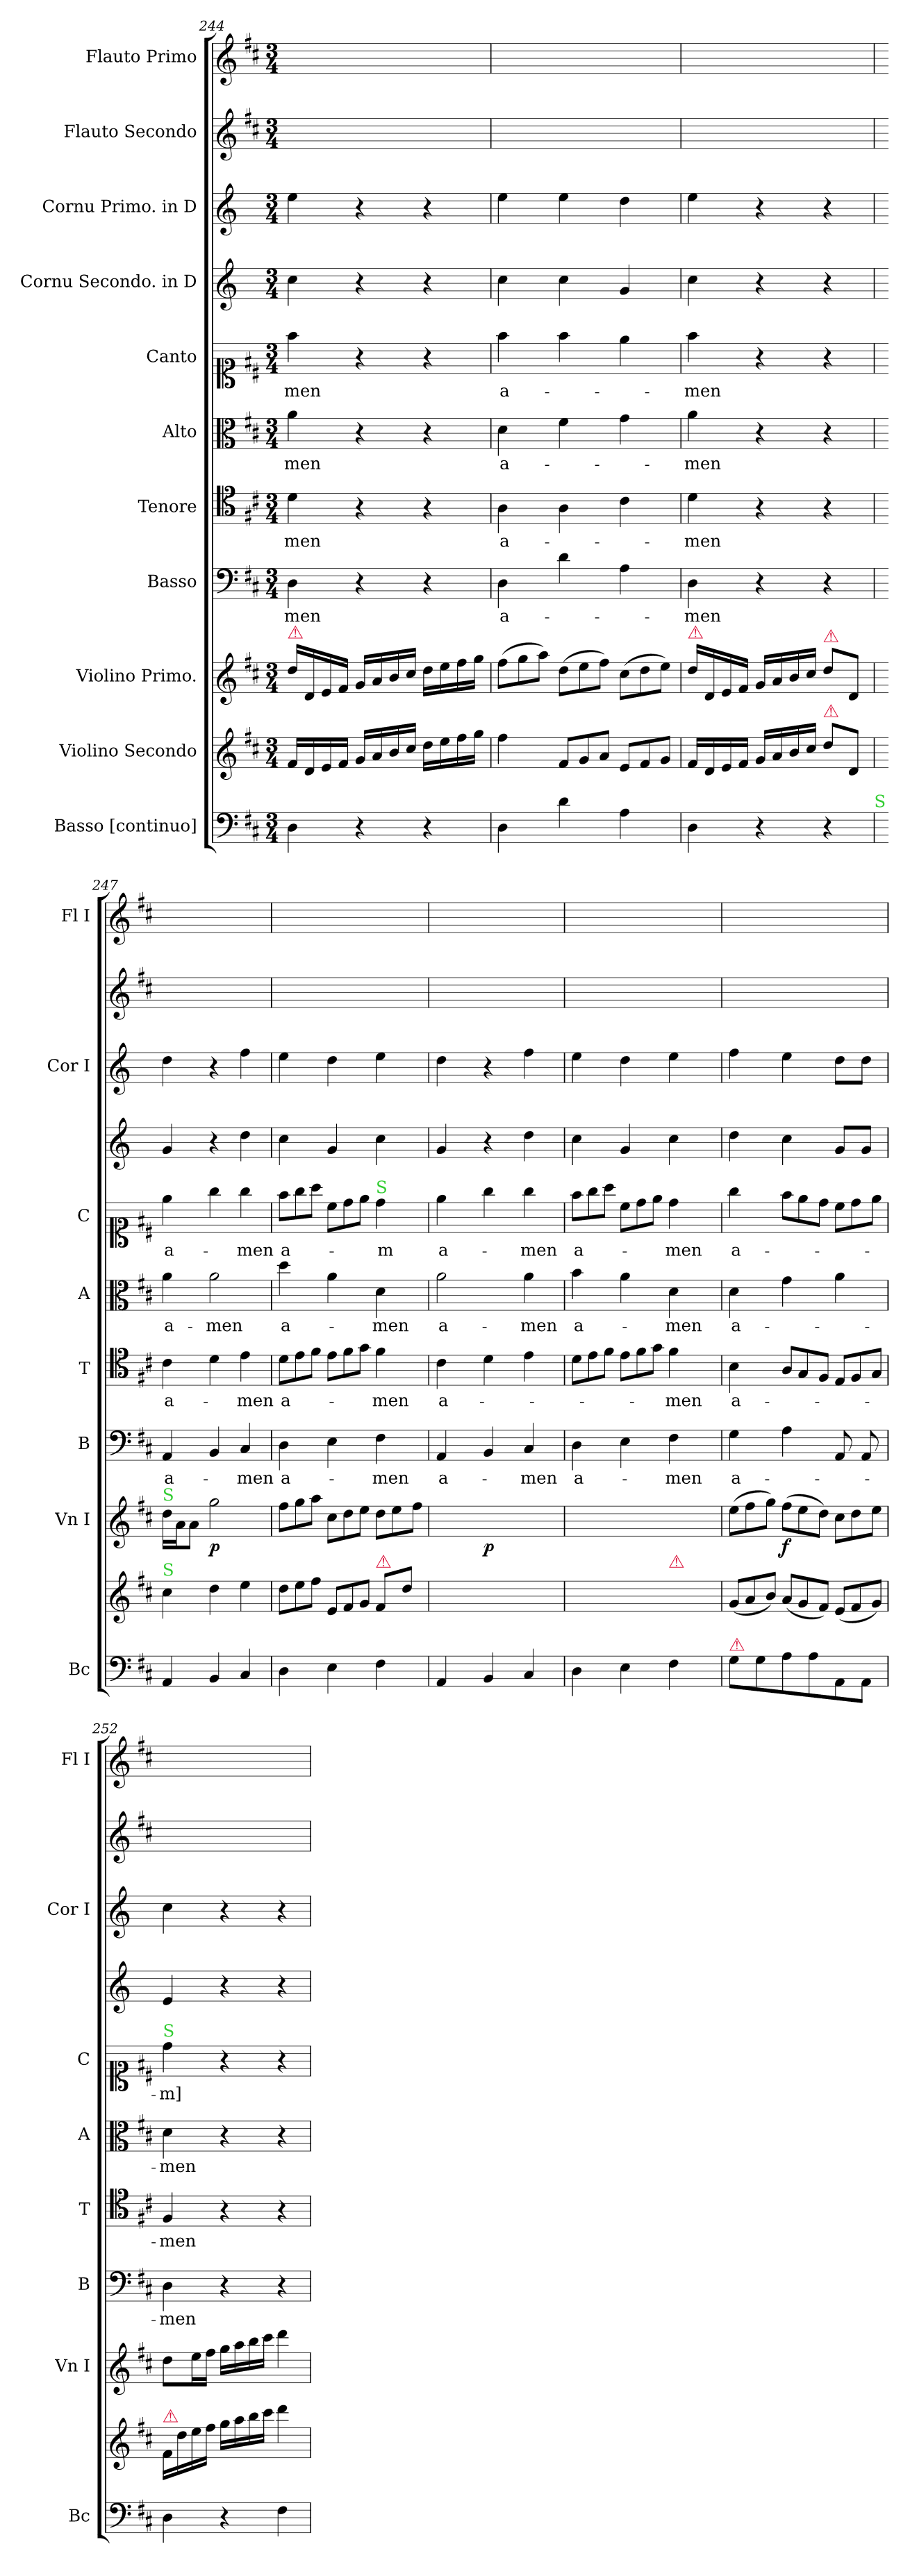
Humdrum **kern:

**kern	**kern	**kern	**dynam	**kern	**text	**kern	**text	**kern	**text	**kern	**text	**kern	**kern	**kern	**kern
*part11	*part10	*part9	*part9	*part8	*part8	*part7	*part7	*part6	*part6	*part5	*part5	*part4	*part3	*part2	*part1
*staff11	*staff10	*staff9	*staff9	*staff8	*staff8	*staff7	*staff7	*staff6	*staff6	*staff5	*staff5	*staff4	*staff3	*staff2	*staff1
*I"Basso [continuo]	*I"Violino Secondo	*I"Violino Primo.	*	*I"Basso	*	*I"Tenore	*	*I"Alto	*	*I"Canto	*	*I"Cornu Secondo. in D	*I"Cornu Primo. in D	*I"Flauto Secondo	*I"Flauto Primo
*I'Bc	*	*I'Vn I	*	*I'B	*	*I'T	*	*I'A	*	*I'C	*	*	*I'Cor I	*	*I'Fl I
*clefF4	*clefG2	*clefG2	*	*clefF4	*	*clefC4	*	*clefC3	*	*clefC1	*	*clefG2	*clefG2	*clefG2	*clefG2
*	*	*	*	*	*	*	*	*	*	*	*	*ITrd-1c-2	*ITrd-1c-2	*	*
*k[f#c#]	*k[f#c#]	*k[f#c#]	*	*k[f#c#]	*	*k[f#c#]	*	*k[f#c#]	*	*k[f#c#]	*	*k[f#c#]	*k[f#c#]	*k[f#c#]	*k[f#c#]
*M3/4	*M3/4	*M3/4	*	*M3/4	*	*M3/4	*	*M3/4	*	*M3/4	*	*M3/4	*M3/4	*M3/4	*M3/4
=244	=244	=244	=244	=244	=244	=244	=244	=244	=244	=244	=244	=244	=244	=244	=244
!	!	!LO:TX:a:color=crimson:t=⚠	!	!	!	!	!	!	!	!	!	!	!	!	!
!	!	!	!	!	!LO:LY:i	!	!	!	!	!	!	!	!	!	!
4D\	16f#/LL	16dd\LL	.	4D\	-men	4d\	-men	4a\	-men	4ff#\	-men	4dd\	4ff#\	2.ryy	2.ryy
.	16d/	16d/	.	.	.	.	.	.	.	.	.	.	.	.	.
.	16e/	16e/	.	.	.	.	.	.	.	.	.	.	.	.	.
.	16f#/JJ	16f#/JJ	.	.	.	.	.	.	.	.	.	.	.	.	.
4r	16g/LL	16g/LL	.	4r	.	4r	.	4r	.	4r	.	4r	4r	.	.
.	16a/	16a/	.	.	.	.	.	.	.	.	.	.	.	.	.
.	16b/	16b/	.	.	.	.	.	.	.	.	.	.	.	.	.
.	16cc#/JJ	16cc#/JJ	.	.	.	.	.	.	.	.	.	.	.	.	.
4r	16dd\LL	16dd\LL	.	4r	.	4r	.	4r	.	4r	.	4r	4r	.	.
.	16ee\	16ee\	.	.	.	.	.	.	.	.	.	.	.	.	.
.	16ff#\	16ff#\	.	.	.	.	.	.	.	.	.	.	.	.	.
.	16gg\JJ	16gg\JJ	.	.	.	.	.	.	.	.	.	.	.	.	.
=245	=245	=245	=245	=245	=245	=245	=245	=245	=245	=245	=245	=245	=245	=245	=245
*	*	*Xtuplet	*	*	*	*	*	*	*	*	*	*	*	*	*
!	!	!	!	!	!LO:LY:i	!	!	!	!	!	!LO:LY:i	!	!	!	!
4D\	4ff#\	(12ff#\L	.	4D\	a-	4A\	a-	4d\	a-	4ff#\	a-	4dd\	4ff#\	2.ryy	2.ryy
.	.	12gg\	.	.	.	.	.	.	.	.	.	.	.	.	.
.	.	12aa\J)	.	.	.	.	.	.	.	.	.	.	.	.	.
*	*Xtuplet	*	*	*	*	*	*	*	*	*	*	*	*	*	*
4d\	12f#/L	(12dd\L	.	4d\	.	4A\	.	4f#\	.	4ff#\	.	4dd\	4ff#\	.	.
.	12g/	12ee\	.	.	.	.	.	.	.	.	.	.	.	.	.
.	12a/J	12ff#\J)	.	.	.	.	.	.	.	.	.	.	.	.	.
4A\	12e/L	(12cc#\L	.	4A\	.	4c#\	.	4g\	.	4ee\	.	4a/	4ee\	.	.
.	12f#/	12dd\	.	.	.	.	.	.	.	.	.	.	.	.	.
.	12g/J	12ee\J)	.	.	.	.	.	.	.	.	.	.	.	.	.
=246	=246	=246	=246	=246	=246	=246	=246	=246	=246	=246	=246	=246	=246	=246	=246
!	!	!LO:TX:a:color=crimson:t=⚠	!	!	!	!	!	!	!	!	!	!	!	!	!
!	!	!	!	!	!LO:LY:i	!	!	!	!	!	!LO:LY:i	!	!	!	!
4D\	16f#/LL	16dd\LL	.	4D\	-men	4d\	-men	4a\	-men	4ff#\	-men	4dd\	4ff#\	2.ryy	2.ryy
.	16d/	16d/	.	.	.	.	.	.	.	.	.	.	.	.	.
.	16e/	16e/	.	.	.	.	.	.	.	.	.	.	.	.	.
.	16f#/JJ	16f#/JJ	.	.	.	.	.	.	.	.	.	.	.	.	.
4r	16g/LL	16g/LL	.	4r	.	4r	.	4r	.	4r	.	4r	4r	.	.
.	16a/	16a/	.	.	.	.	.	.	.	.	.	.	.	.	.
.	16b/	16b/	.	.	.	.	.	.	.	.	.	.	.	.	.
.	16cc#/JJ	16cc#/JJ	.	.	.	.	.	.	.	.	.	.	.	.	.
!	!	!LO:TX:a:color=crimson:t=⚠	!	!	!	!	!	!	!	!	!	!	!	!	!
!	!LO:TX:a:color=crimson:t=⚠	!	!	!	!	!	!	!	!	!	!	!	!	!	!
4r	8dd\L	8dd\L	.	4r	.	4r	.	4r	.	4r	.	4r	4r	.	.
.	8d/J	8d/J	.	.	.	.	.	.	.	.	.	.	.	.	.
!LO:TX:a:color=limegreen:t=S	!	!	!	!	!	!	!	!	!	!	!	!	!	!	!
=247	=247	=247	=247	=247	=247	=247	=247	=247	=247	=247	=247	=247	=247	=247	=247
!	!	!LO:TX:a:color=limegreen:t=S	!	!	!	!	!	!	!	!	!	!	!	!	!
!	!LO:TX:a:color=limegreen:t=S	!	!	!	!	!	!	!	!	!	!	!	!	!	!
!	!	!	!	!	!LO:LY:i	!	!	!	!	!	!	!	!	!	!
4AA/	4cc#\	16dd\LL	.	4AA/	a-	4c#\	a-	4a\	a-	4ee\	a-	4a/	4ee\	2.ryy	2.ryy
.	.	16a\J	.	.	.	.	.	.	.	.	.	.	.	.	.
.	.	8a\J	.	.	.	.	.	.	.	.	.	.	.	.	.
!	!	!	!LO:DY:b	!	!	!	!	!	!	!	!	!	!	!	!
4BB/	4dd\	2gg\	p	4BB/	.	4d\	.	2a\	-men	4gg\	.	4r	4r	.	.
!	!	!	!	!	!LO:LY:i	!	!	!	!	!	!	!	!	!	!
4C#/	4ee\	.	.	4C#/	-men	4e\	-men	.	.	4gg\	-men	4ee\	4gg\	.	.
=248	=248	=248	=248	=248	=248	=248	=248	=248	=248	=248	=248	=248	=248	=248	=248
!	!	!	!	!	!LO:LY:i	!	!	!	!	!	!	!	!	!	!
*	*	*	*	*	*	*Xtuplet	*	*	*	*	*	*	*	*	*
!	!	!	!	!	!	!	!	!	!LO:LY:i	!	!	!	!	!	!
*	*	*	*	*	*	*	*	*	*	*Xtuplet	*	*	*	*	*
4D\	12dd\L	12ff#\L	.	4D\	a-	12d\L	a-	4dd\	a-	12ff#\L	a-	4dd\	4ff#\	2.ryy	2.ryy
.	12ee\	12gg\	.	.	.	12e\	.	.	.	12gg\	.	.	.	.	.
.	12ff#\J	12aa\J	.	.	.	12f#\J	.	.	.	12aa\J	.	.	.	.	.
4E\	12e/L	12cc#\L	.	4E\	.	12e\L	.	4a\	.	12cc#\L	.	4a/	4ee\	.	.
.	12f#/	12dd\	.	.	.	12f#\	.	.	.	12dd\	.	.	.	.	.
.	12g/J	12ee\J	.	.	.	12g\J	.	.	.	12ee\J	.	.	.	.	.
!	!	!	!	!	!	!	!	!	!	!LO:TX:a:color=limegreen:t=S	!	!	!	!	!
!	!LO:TX:a:color=crimson:t=⚠	!	!	!	!	!	!	!	!	!	!	!	!	!	!
!	!	!	!	!	!LO:LY:i	!	!	!	!LO:LY:i	!	!	!	!	!	!
4F#\	8f#/L	12dd\L	.	4F#\	-men	4f#\	-men	4d\	-men	4dd\	-m	4dd\	4ff#\	.	.
.	.	12ee\	.	.	.	.	.	.	.	.	.	.	.	.	.
.	8dd/J	.	.	.	.	.	.	.	.	.	.	.	.	.	.
.	.	12ff#\J	.	.	.	.	.	.	.	.	.	.	.	.	.
=249	=249	=249	=249	=249	=249	=249	=249	=249	=249	=249	=249	=249	=249	=249	=249
!	!	!	!	!	!LO:LY:i	!	!	!	!LO:LY:i	!	!LO:LY:i	!	!	!	!
4AA/	4cc#\yy	16dd\LLyy	.	4AA/	a-	4c#\	a-	2a\	a-	4ee\	a-	4a/	4ee\	2.ryy	2.ryy
.	.	16a\Jyy	.	.	.	.	.	.	.	.	.	.	.	.	.
.	.	8a\Jyy	.	.	.	.	.	.	.	.	.	.	.	.	.
!	!	!	!LO:DY:b	!	!	!	!	!	!	!	!	!LO:N:vis=4	!	!	!
4BB/	4dd\yy	2gg\yy	p	4BB/	.	4d\	.	.	.	4gg\	.	8r	4r	.	.
.	.	.	.	.	.	.	.	.	.	.	.	8ryy	.	.	.
!	!	!	!	!	!LO:LY:i	!	!	!	!LO:LY:i	!	!LO:LY:i	!LO:N:vis=4	!	!	!
4C#/	4ee\yy	.	.	4C#/	-men	4e\	.	4a\	-men	4gg\	-men	8ee\	4gg\	.	.
.	.	.	.	.	.	.	.	.	.	.	.	8ryy	.	.	.
=250	=250	=250	=250	=250	=250	=250	=250	=250	=250	=250	=250	=250	=250	=250	=250
!	!	!	!	!	!LO:LY:i	!	!	!	!LO:LY:i	!	!LO:LY:i	!	!	!	!
4D\	12dd\Lyy	12ff#\Lyy	.	4D\	a-	12d\L	.	4b\	a-	12ff#\L	a-	4dd\	4ff#\	2.ryy	2.ryy
.	12ee\yy	12gg\yy	.	.	.	12e\	.	.	.	12gg\	.	.	.	.	.
.	12ff#\Jyy	12aa\Jyy	.	.	.	12f#\J	.	.	.	12aa\J	.	.	.	.	.
4E\	12e/Lyy	12cc#\Lyy	.	4E\	.	12e\L	.	4a\	.	12cc#\L	.	4a/	4ee\	.	.
.	12f#/yy	12dd\yy	.	.	.	12f#\	.	.	.	12dd\	.	.	.	.	.
.	12g/Jyy	12ee\Jyy	.	.	.	12g\J	.	.	.	12ee\J	.	.	.	.	.
!	!LO:TX:a:color=crimson:t=⚠	!	!	!	!	!	!	!	!	!	!	!	!	!	!
!	!	!	!	!	!LO:LY:i	!	!	!	!LO:LY:i	!	!LO:LY:i	!	!	!	!
4F#\	8f#/Lyy	12dd\Lyy	.	4F#\	-men	4f#\	-men	4d\	-men	4dd\	-men	4dd\	4ff#\	.	.
.	.	12ee\yy	.	.	.	.	.	.	.	.	.	.	.	.	.
.	8dd/Jyy	.	.	.	.	.	.	.	.	.	.	.	.	.	.
.	.	12ff#\Jyy	.	.	.	.	.	.	.	.	.	.	.	.	.
=251	=251	=251	=251	=251	=251	=251	=251	=251	=251	=251	=251	=251	=251	=251	=251
!LO:TX:a:color=crimson:t=⚠	!	!	!	!	!	!	!	!	!	!	!	!	!	!	!
!	!	!	!	!	!	!	!	!	!LO:LY:i	!	!	!	!	!	!
8G\L	(12g/L	(12ee\L	.	4G\	a-	4B\	a-	4d\	a-	4gg\	a-	4ee\	4gg\	2.ryy	2.ryy
.	12a/	12ff#\	.	.	.	.	.	.	.	.	.	.	.	.	.
8G\	.	.	.	.	.	.	.	.	.	.	.	.	.	.	.
.	12b/J)	12gg\J)	.	.	.	.	.	.	.	.	.	.	.	.	.
!	!	!	!LO:DY:b	!	!	!	!	!	!	!	!	!	!	!	!
8A\	(12a/L	(12ff#\L	f	4A\	.	12A/L	.	4g\	.	12ff#\L	.	4dd\	4ff#\	.	.
.	12g/	12ee\	.	.	.	12G/	.	.	.	12ee\	.	.	.	.	.
8A\	.	.	.	.	.	.	.	.	.	.	.	.	.	.	.
.	12f#/J)	12dd\J)	.	.	.	12F#/J	.	.	.	12dd\J	.	.	.	.	.
8AA/	(12e/L	12cc#\L	.	8AA/	.	12E/L	.	4a\	.	12cc#\L	.	8a/L	8ee\L	.	.
.	12f#/	12dd\	.	.	.	12F#/	.	.	.	12dd\	.	.	.	.	.
8AA/J	.	.	.	8AA/	.	.	.	.	.	.	.	8a/J	8ee\J	.	.
.	12g/J)	12ee\J	.	.	.	12G/J	.	.	.	12ee\J	.	.	.	.	.
=252	=252	=252	=252	=252	=252	=252	=252	=252	=252	=252	=252	=252	=252	=252	=252
!	!	!	!	!	!	!	!	!	!	!LO:TX:a:color=limegreen:t=S	!	!	!	!	!
!	!LO:TX:a:color=crimson:t=⚠	!	!	!	!	!	!	!	!	!	!	!	!	!	!
!	!	!	!	!	!	!	!	!	!LO:LY:i	!	!	!	!	!	!
4D\	16f#/LL	8dd\L	.	4D\	-men	4F#/	-men	4d\	-men	4dd\	-m]	4f#/	4dd\	2.ryy	2.ryy
.	16dd\	.	.	.	.	.	.	.	.	.	.	.	.	.	.
.	16ee\	16ee\L	.	.	.	.	.	.	.	.	.	.	.	.	.
.	16ff#\JJ	16ff#\JJ	.	.	.	.	.	.	.	.	.	.	.	.	.
4r	16gg\LL	16gg\LL	.	4r	.	4r	.	4r	.	4r	.	4r	4r	.	.
.	16aa\	16aa\	.	.	.	.	.	.	.	.	.	.	.	.	.
.	16bb\	16bb\	.	.	.	.	.	.	.	.	.	.	.	.	.
.	16ccc#\JJ	16ccc#\JJ	.	.	.	.	.	.	.	.	.	.	.	.	.
4F#\	4ddd\	4ddd\	.	4r	.	4r	.	4r	.	4r	.	4r	4r	.	.
=	=	=	=	=	=	=	=	=	=	=	=	=	=	=	=
*-	*-	*-	*-	*-	*-	*-	*-	*-	*-	*-	*-	*-	*-	*-	*-
